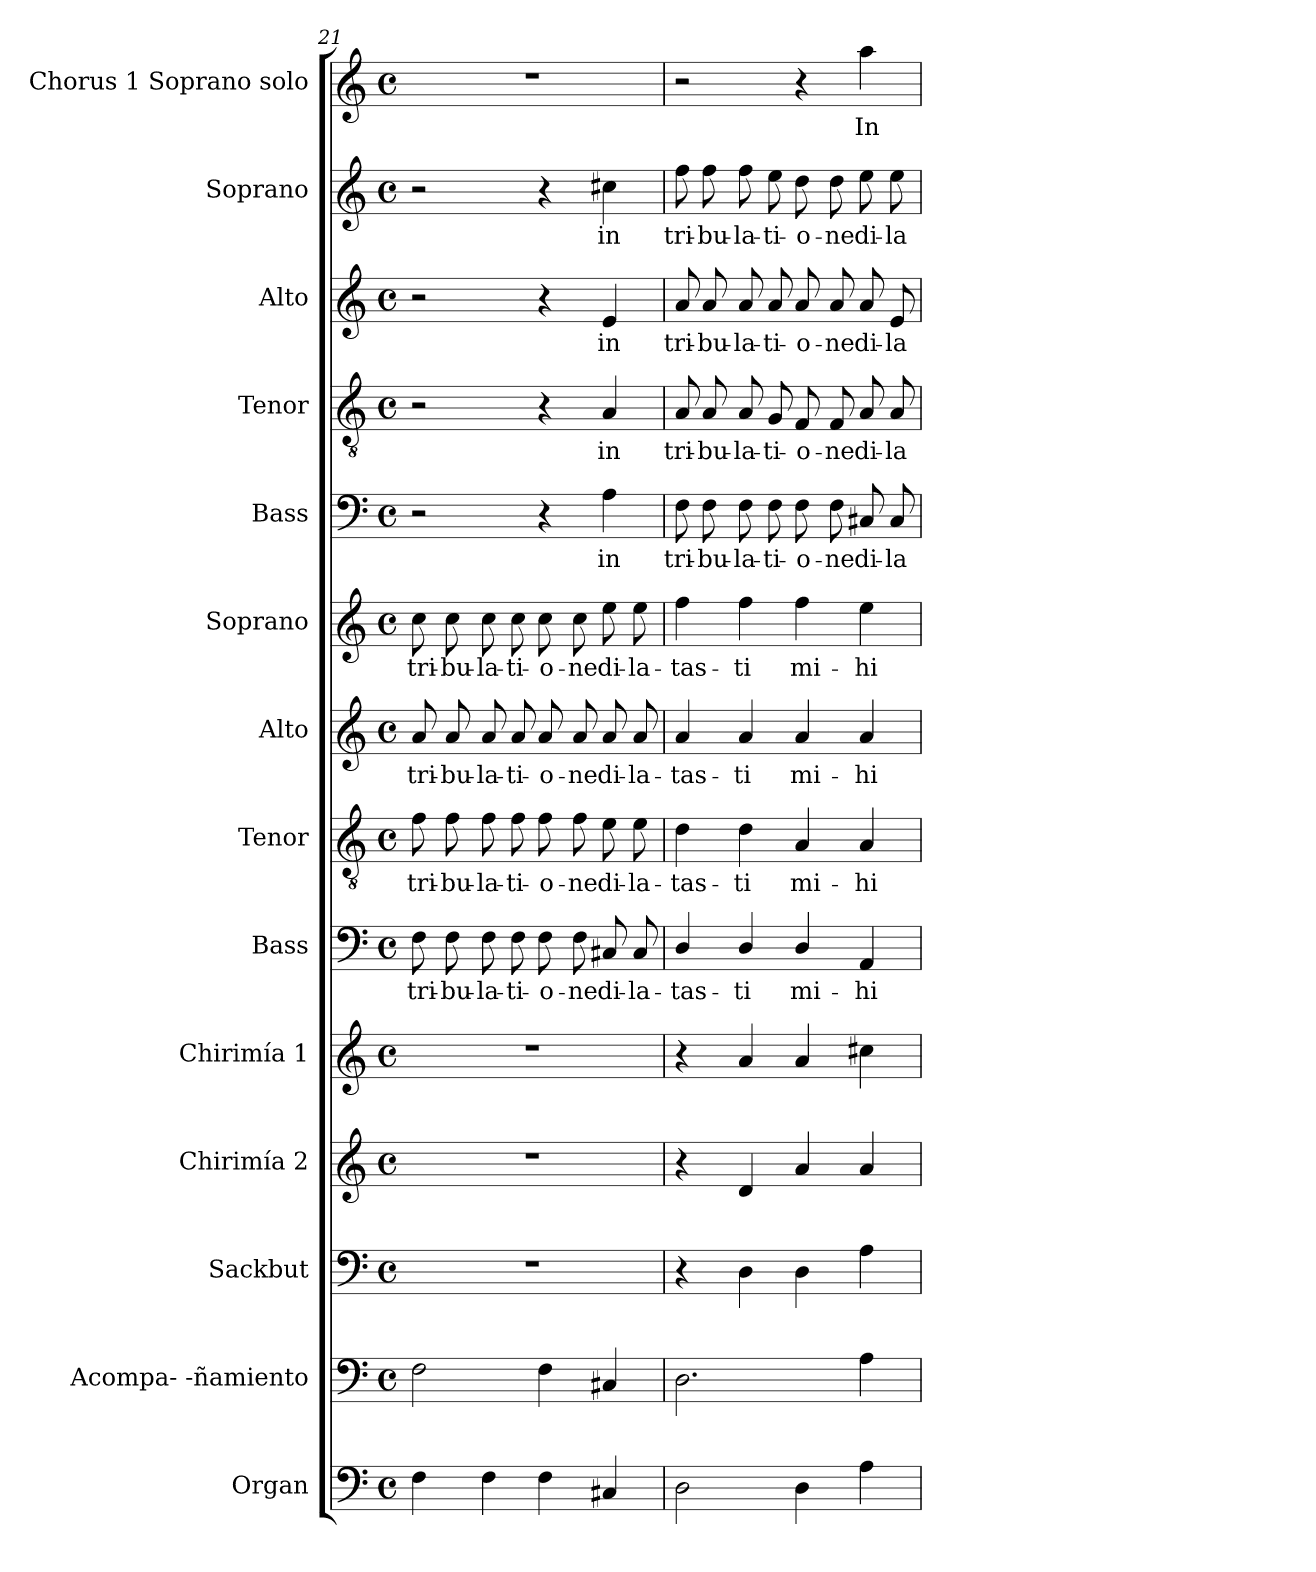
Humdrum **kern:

**kern	**kern	**kern	**kern	**kern	**kern	**text	**kern	**text	**kern	**text	**kern	**text	**kern	**text	**kern	**text	**kern	**text	**kern	**text	**kern	**text
*part14	*part13	*part12	*part11	*part10	*part9	*part9	*part8	*part8	*part7	*part7	*part6	*part6	*part5	*part5	*part4	*part4	*part3	*part3	*part2	*part2	*part1	*part1
*staff14	*staff13	*staff12	*staff11	*staff10	*staff9	*staff9	*staff8	*staff8	*staff7	*staff7	*staff6	*staff6	*staff5	*staff5	*staff4	*staff4	*staff3	*staff3	*staff2	*staff2	*staff1	*staff1
*I"Organ	*I"Acompa- -ñamiento	*I"Sackbut	*I"Chirimía 2	*I"Chirimía 1	*I"Bass	*	*I"Tenor	*	*I"Alto	*	*I"Soprano	*	*I"Bass	*	*I"Tenor	*	*I"Alto	*	*I"Soprano	*	*I"Chorus 1 Soprano solo	*
*I'Org.	*I'Ac.	*I'Scbt.	*I'Chi.	*I'Chi.	*I'B.	*	*I'T.	*	*I'A.	*	*I'S.	*	*I'B.	*	*I'T.	*	*I'A.	*	*I'S.	*	*I'S.	*
*clefF4	*clefF4	*clefF4	*clefG2	*clefG2	*clefF4	*	*clefGv2	*	*clefG2	*	*clefG2	*	*clefF4	*	*clefGv2	*	*clefG2	*	*clefG2	*	*clefG2	*
*	*	*	*	*	*	*	*ITrd7c12	*	*	*	*	*	*	*	*ITrd7c12	*	*	*	*	*	*	*
*k[]	*k[]	*k[]	*k[]	*k[]	*k[]	*	*k[]	*	*k[]	*	*k[]	*	*k[]	*	*k[]	*	*k[]	*	*k[]	*	*k[]	*
*C:	*C:	*C:	*C:	*C:	*C:	*	*C:	*	*C:	*	*C:	*	*C:	*	*C:	*	*C:	*	*C:	*	*C:	*
*M4/4	*M4/4	*M4/4	*M4/4	*M4/4	*M4/4	*	*M4/4	*	*M4/4	*	*M4/4	*	*M4/4	*	*M4/4	*	*M4/4	*	*M4/4	*	*M4/4	*
*met(c)	*met(c)	*met(c)	*met(c)	*met(c)	*met(c)	*	*met(c)	*	*met(c)	*	*met(c)	*	*met(c)	*	*met(c)	*	*met(c)	*	*met(c)	*	*met(c)	*
=21	=21	=21	=21	=21	=21	=21	=21	=21	=21	=21	=21	=21	=21	=21	=21	=21	=21	=21	=21	=21	=21	=21
!	!	!	!	!	!	!LO:LY:b:color=#000000	!	!	!	!	!	!	!	!	!	!	!	!	!	!	!	!
!	!	!	!	!	!	!	!	!LO:LY:b:color=#000000	!	!	!	!	!	!	!	!	!	!	!	!	!	!
!	!	!	!	!	!	!	!	!	!	!LO:LY:b:color=#000000	!	!	!	!	!	!	!	!	!	!	!	!
!	!	!	!	!	!	!	!	!	!	!	!	!LO:LY:b:color=#000000	!	!	!	!	!	!	!	!	!	!
4Fi\	2Fi\	1r	1r	1r	8Fi\	tri-	8Fi\	tri-	8ai/	tri-	8cci\	tri-	2r	.	2r	.	2r	.	2r	.	1r	.
!	!	!	!	!	!	!LO:LY:b:color=#000000	!	!	!	!	!	!	!	!	!	!	!	!	!	!	!	!
!	!	!	!	!	!	!	!	!LO:LY:b:color=#000000	!	!	!	!	!	!	!	!	!	!	!	!	!	!
!	!	!	!	!	!	!	!	!	!	!LO:LY:b:color=#000000	!	!	!	!	!	!	!	!	!	!	!	!
!	!	!	!	!	!	!	!	!	!	!	!	!LO:LY:b:color=#000000	!	!	!	!	!	!	!	!	!	!
.	.	.	.	.	8Fi\	-bu-	8Fi\	-bu-	8ai/	-bu-	8cci\	-bu-	.	.	.	.	.	.	.	.	.	.
!	!	!	!	!	!	!LO:LY:b:color=#000000	!	!	!	!	!	!	!	!	!	!	!	!	!	!	!	!
!	!	!	!	!	!	!	!	!LO:LY:b:color=#000000	!	!	!	!	!	!	!	!	!	!	!	!	!	!
!	!	!	!	!	!	!	!	!	!	!LO:LY:b:color=#000000	!	!	!	!	!	!	!	!	!	!	!	!
!	!	!	!	!	!	!	!	!	!	!	!	!LO:LY:b:color=#000000	!	!	!	!	!	!	!	!	!	!
4Fi\	.	.	.	.	8Fi\	-la-	8Fi\	-la-	8ai/	-la-	8cci\	-la-	.	.	.	.	.	.	.	.	.	.
!	!	!	!	!	!	!LO:LY:b:color=#000000	!	!	!	!	!	!	!	!	!	!	!	!	!	!	!	!
!	!	!	!	!	!	!	!	!LO:LY:b:color=#000000	!	!	!	!	!	!	!	!	!	!	!	!	!	!
!	!	!	!	!	!	!	!	!	!	!LO:LY:b:color=#000000	!	!	!	!	!	!	!	!	!	!	!	!
!	!	!	!	!	!	!	!	!	!	!	!	!LO:LY:b:color=#000000	!	!	!	!	!	!	!	!	!	!
.	.	.	.	.	8Fi\	-ti-	8Fi\	-ti-	8ai/	-ti-	8cci\	-ti-	.	.	.	.	.	.	.	.	.	.
!	!	!	!	!	!	!LO:LY:b:color=#000000	!	!	!	!	!	!	!	!	!	!	!	!	!	!	!	!
!	!	!	!	!	!	!	!	!LO:LY:b:color=#000000	!	!	!	!	!	!	!	!	!	!	!	!	!	!
!	!	!	!	!	!	!	!	!	!	!LO:LY:b:color=#000000	!	!	!	!	!	!	!	!	!	!	!	!
!	!	!	!	!	!	!	!	!	!	!	!	!LO:LY:b:color=#000000	!	!	!	!	!	!	!	!	!	!
4Fi\	4Fi\	.	.	.	8Fi\	-o-	8Fi\	-o-	8ai/	-o-	8cci\	-o-	4r	.	4r	.	4r	.	4r	.	.	.
!	!	!	!	!	!	!LO:LY:b:color=#000000	!	!	!	!	!	!	!	!	!	!	!	!	!	!	!	!
!	!	!	!	!	!	!	!	!LO:LY:b:color=#000000	!	!	!	!	!	!	!	!	!	!	!	!	!	!
!	!	!	!	!	!	!	!	!	!	!LO:LY:b:color=#000000	!	!	!	!	!	!	!	!	!	!	!	!
!	!	!	!	!	!	!	!	!	!	!	!	!LO:LY:b:color=#000000	!	!	!	!	!	!	!	!	!	!
.	.	.	.	.	8Fi\	-ne	8Fi\	-ne	8ai/	-ne	8cci\	-ne	.	.	.	.	.	.	.	.	.	.
!	!	!	!	!	!	!LO:LY:b:color=#000000	!	!	!	!	!	!	!	!	!	!	!	!	!	!	!	!
!	!	!	!	!	!	!	!	!LO:LY:b:color=#000000	!	!	!	!	!	!	!	!	!	!	!	!	!	!
!	!	!	!	!	!	!	!	!	!	!LO:LY:b:color=#000000	!	!	!	!	!	!	!	!	!	!	!	!
!	!	!	!	!	!	!	!	!	!	!	!	!LO:LY:b:color=#000000	!	!	!	!	!	!	!	!	!	!
!	!	!	!	!	!	!	!	!	!	!	!	!	!	!LO:LY:b:color=#000000	!	!	!	!	!	!	!	!
!	!	!	!	!	!	!	!	!	!	!	!	!	!	!	!	!LO:LY:b:color=#000000	!	!	!	!	!	!
!	!	!	!	!	!	!	!	!	!	!	!	!	!	!	!	!	!	!LO:LY:b:color=#000000	!	!	!	!
!	!	!	!	!	!	!	!	!	!	!	!	!	!	!	!	!	!	!	!	!LO:LY:b:color=#000000	!	!
4C#Xi/	4C#Xi/	.	.	.	8C#Xi/	di-	8Ei\	di-	8ai/	di-	8eei\	di-	4Ai\	in	4AAi/	in	4ei/	in	4cc#Xi\	in	.	.
!	!	!	!	!	!	!LO:LY:b:color=#000000	!	!	!	!	!	!	!	!	!	!	!	!	!	!	!	!
!	!	!	!	!	!	!	!	!LO:LY:b:color=#000000	!	!	!	!	!	!	!	!	!	!	!	!	!	!
!	!	!	!	!	!	!	!	!	!	!LO:LY:b:color=#000000	!	!	!	!	!	!	!	!	!	!	!	!
!	!	!	!	!	!	!	!	!	!	!	!	!LO:LY:b:color=#000000	!	!	!	!	!	!	!	!	!	!
.	.	.	.	.	8C#i/	-la-	8Ei\	-la-	8ai/	-la-	8eei\	-la-	.	.	.	.	.	.	.	.	.	.
=22	=22	=22	=22	=22	=22	=22	=22	=22	=22	=22	=22	=22	=22	=22	=22	=22	=22	=22	=22	=22	=22	=22
!	!	!	!	!	!	!LO:LY:b:color=#000000	!	!	!	!	!	!	!	!	!	!	!	!	!	!	!	!
!	!	!	!	!	!	!	!	!LO:LY:b:color=#000000	!	!	!	!	!	!	!	!	!	!	!	!	!	!
!	!	!	!	!	!	!	!	!	!	!LO:LY:b:color=#000000	!	!	!	!	!	!	!	!	!	!	!	!
!	!	!	!	!	!	!	!	!	!	!	!	!LO:LY:b:color=#000000	!	!	!	!	!	!	!	!	!	!
!	!	!	!	!	!	!	!	!	!	!	!	!	!	!LO:LY:b:color=#000000	!	!	!	!	!	!	!	!
!	!	!	!	!	!	!	!	!	!	!	!	!	!	!	!	!LO:LY:b:color=#000000	!	!	!	!	!	!
!	!	!	!	!	!	!	!	!	!	!	!	!	!	!	!	!	!	!LO:LY:b:color=#000000	!	!	!	!
!	!	!	!	!	!	!	!	!	!	!	!	!	!	!	!	!	!	!	!	!LO:LY:b:color=#000000	!	!
2Di\	2.Di\	4r	4r	4r	4Di/	-tas-	4Di\	-tas-	4ai/	-tas-	4ffi\	-tas-	8Fi\	tri-	8AAi/	tri-	8ai/	tri-	8ffi\	tri-	2r	.
!	!	!	!	!	!	!	!	!	!	!	!	!	!	!LO:LY:b:color=#000000	!	!	!	!	!	!	!	!
!	!	!	!	!	!	!	!	!	!	!	!	!	!	!	!	!LO:LY:b:color=#000000	!	!	!	!	!	!
!	!	!	!	!	!	!	!	!	!	!	!	!	!	!	!	!	!	!LO:LY:b:color=#000000	!	!	!	!
!	!	!	!	!	!	!	!	!	!	!	!	!	!	!	!	!	!	!	!	!LO:LY:b:color=#000000	!	!
.	.	.	.	.	.	.	.	.	.	.	.	.	8Fi\	-bu-	8AAi/	-bu-	8ai/	-bu-	8ffi\	-bu-	.	.
!	!	!	!	!	!	!LO:LY:b:color=#000000	!	!	!	!	!	!	!	!	!	!	!	!	!	!	!	!
!	!	!	!	!	!	!	!	!LO:LY:b:color=#000000	!	!	!	!	!	!	!	!	!	!	!	!	!	!
!	!	!	!	!	!	!	!	!	!	!LO:LY:b:color=#000000	!	!	!	!	!	!	!	!	!	!	!	!
!	!	!	!	!	!	!	!	!	!	!	!	!LO:LY:b:color=#000000	!	!	!	!	!	!	!	!	!	!
!	!	!	!	!	!	!	!	!	!	!	!	!	!	!LO:LY:b:color=#000000	!	!	!	!	!	!	!	!
!	!	!	!	!	!	!	!	!	!	!	!	!	!	!	!	!LO:LY:b:color=#000000	!	!	!	!	!	!
!	!	!	!	!	!	!	!	!	!	!	!	!	!	!	!	!	!	!LO:LY:b:color=#000000	!	!	!	!
!	!	!	!	!	!	!	!	!	!	!	!	!	!	!	!	!	!	!	!	!LO:LY:b:color=#000000	!	!
.	.	4Di\	4di/	4ai/	4Di/	-ti	4Di\	-ti	4ai/	-ti	4ffi\	-ti	8Fi\	-la-	8AAi/	-la-	8ai/	-la-	8ffi\	-la-	.	.
!	!	!	!	!	!	!	!	!	!	!	!	!	!	!LO:LY:b:color=#000000	!	!	!	!	!	!	!	!
!	!	!	!	!	!	!	!	!	!	!	!	!	!	!	!	!LO:LY:b:color=#000000	!	!	!	!	!	!
!	!	!	!	!	!	!	!	!	!	!	!	!	!	!	!	!	!	!LO:LY:b:color=#000000	!	!	!	!
!	!	!	!	!	!	!	!	!	!	!	!	!	!	!	!	!	!	!	!	!LO:LY:b:color=#000000	!	!
.	.	.	.	.	.	.	.	.	.	.	.	.	8Fi\	-ti-	8GGi/	-ti-	8ai/	-ti-	8eei\	-ti-	.	.
!	!	!	!	!	!	!LO:LY:b:color=#000000	!	!	!	!	!	!	!	!	!	!	!	!	!	!	!	!
!	!	!	!	!	!	!	!	!LO:LY:b:color=#000000	!	!	!	!	!	!	!	!	!	!	!	!	!	!
!	!	!	!	!	!	!	!	!	!	!LO:LY:b:color=#000000	!	!	!	!	!	!	!	!	!	!	!	!
!	!	!	!	!	!	!	!	!	!	!	!	!LO:LY:b:color=#000000	!	!	!	!	!	!	!	!	!	!
!	!	!	!	!	!	!	!	!	!	!	!	!	!	!LO:LY:b:color=#000000	!	!	!	!	!	!	!	!
!	!	!	!	!	!	!	!	!	!	!	!	!	!	!	!	!LO:LY:b:color=#000000	!	!	!	!	!	!
!	!	!	!	!	!	!	!	!	!	!	!	!	!	!	!	!	!	!LO:LY:b:color=#000000	!	!	!	!
!	!	!	!	!	!	!	!	!	!	!	!	!	!	!	!	!	!	!	!	!LO:LY:b:color=#000000	!	!
4Di\	.	4Di\	4ai/	4ai/	4Di/	mi-	4AAi/	mi-	4ai/	mi-	4ffi\	mi-	8Fi\	-o-	8FFi/	-o-	8ai/	-o-	8ddi\	-o-	4r	.
!	!	!	!	!	!	!	!	!	!	!	!	!	!	!LO:LY:b:color=#000000	!	!	!	!	!	!	!	!
!	!	!	!	!	!	!	!	!	!	!	!	!	!	!	!	!LO:LY:b:color=#000000	!	!	!	!	!	!
!	!	!	!	!	!	!	!	!	!	!	!	!	!	!	!	!	!	!LO:LY:b:color=#000000	!	!	!	!
!	!	!	!	!	!	!	!	!	!	!	!	!	!	!	!	!	!	!	!	!LO:LY:b:color=#000000	!	!
.	.	.	.	.	.	.	.	.	.	.	.	.	8Fi\	-ne	8FFi/	-ne	8ai/	-ne	8ddi\	-ne	.	.
!	!	!	!	!	!	!LO:LY:b:color=#000000	!	!	!	!	!	!	!	!	!	!	!	!	!	!	!	!
!	!	!	!	!	!	!	!	!LO:LY:b:color=#000000	!	!	!	!	!	!	!	!	!	!	!	!	!	!
!	!	!	!	!	!	!	!	!	!	!LO:LY:b:color=#000000	!	!	!	!	!	!	!	!	!	!	!	!
!	!	!	!	!	!	!	!	!	!	!	!	!LO:LY:b:color=#000000	!	!	!	!	!	!	!	!	!	!
!	!	!	!	!	!	!	!	!	!	!	!	!	!	!LO:LY:b:color=#000000	!	!	!	!	!	!	!	!
!	!	!	!	!	!	!	!	!	!	!	!	!	!	!	!	!LO:LY:b:color=#000000	!	!	!	!	!	!
!	!	!	!	!	!	!	!	!	!	!	!	!	!	!	!	!	!	!LO:LY:b:color=#000000	!	!	!	!
!	!	!	!	!	!	!	!	!	!	!	!	!	!	!	!	!	!	!	!	!LO:LY:b:color=#000000	!	!
!	!	!	!	!	!	!	!	!	!	!	!	!	!	!	!	!	!	!	!	!	!	!LO:LY:b:color=#000000
4Ai\	4Ai\	4Ai\	4ai/	4cc#Xi\	4AAi/	-hi	4AAi/	-hi	4ai/	-hi	4eei\	-hi	8C#Xi/	di-	8AAi/	di-	8ai/	di-	8eei\	di-	4aai\	In
!	!	!	!	!	!	!	!	!	!	!	!	!	!	!LO:LY:b:color=#000000	!	!	!	!	!	!	!	!
!	!	!	!	!	!	!	!	!	!	!	!	!	!	!	!	!LO:LY:b:color=#000000	!	!	!	!	!	!
!	!	!	!	!	!	!	!	!	!	!	!	!	!	!	!	!	!	!LO:LY:b:color=#000000	!	!	!	!
!	!	!	!	!	!	!	!	!	!	!	!	!	!	!	!	!	!	!	!	!LO:LY:b:color=#000000	!	!
.	.	.	.	.	.	.	.	.	.	.	.	.	8C#i/	-la-	8AAi/	-la-	8ei/	-la-	8eei\	-la-	.	.
=	=	=	=	=	=	=	=	=	=	=	=	=	=	=	=	=	=	=	=	=	=	=
*-	*-	*-	*-	*-	*-	*-	*-	*-	*-	*-	*-	*-	*-	*-	*-	*-	*-	*-	*-	*-	*-	*-
